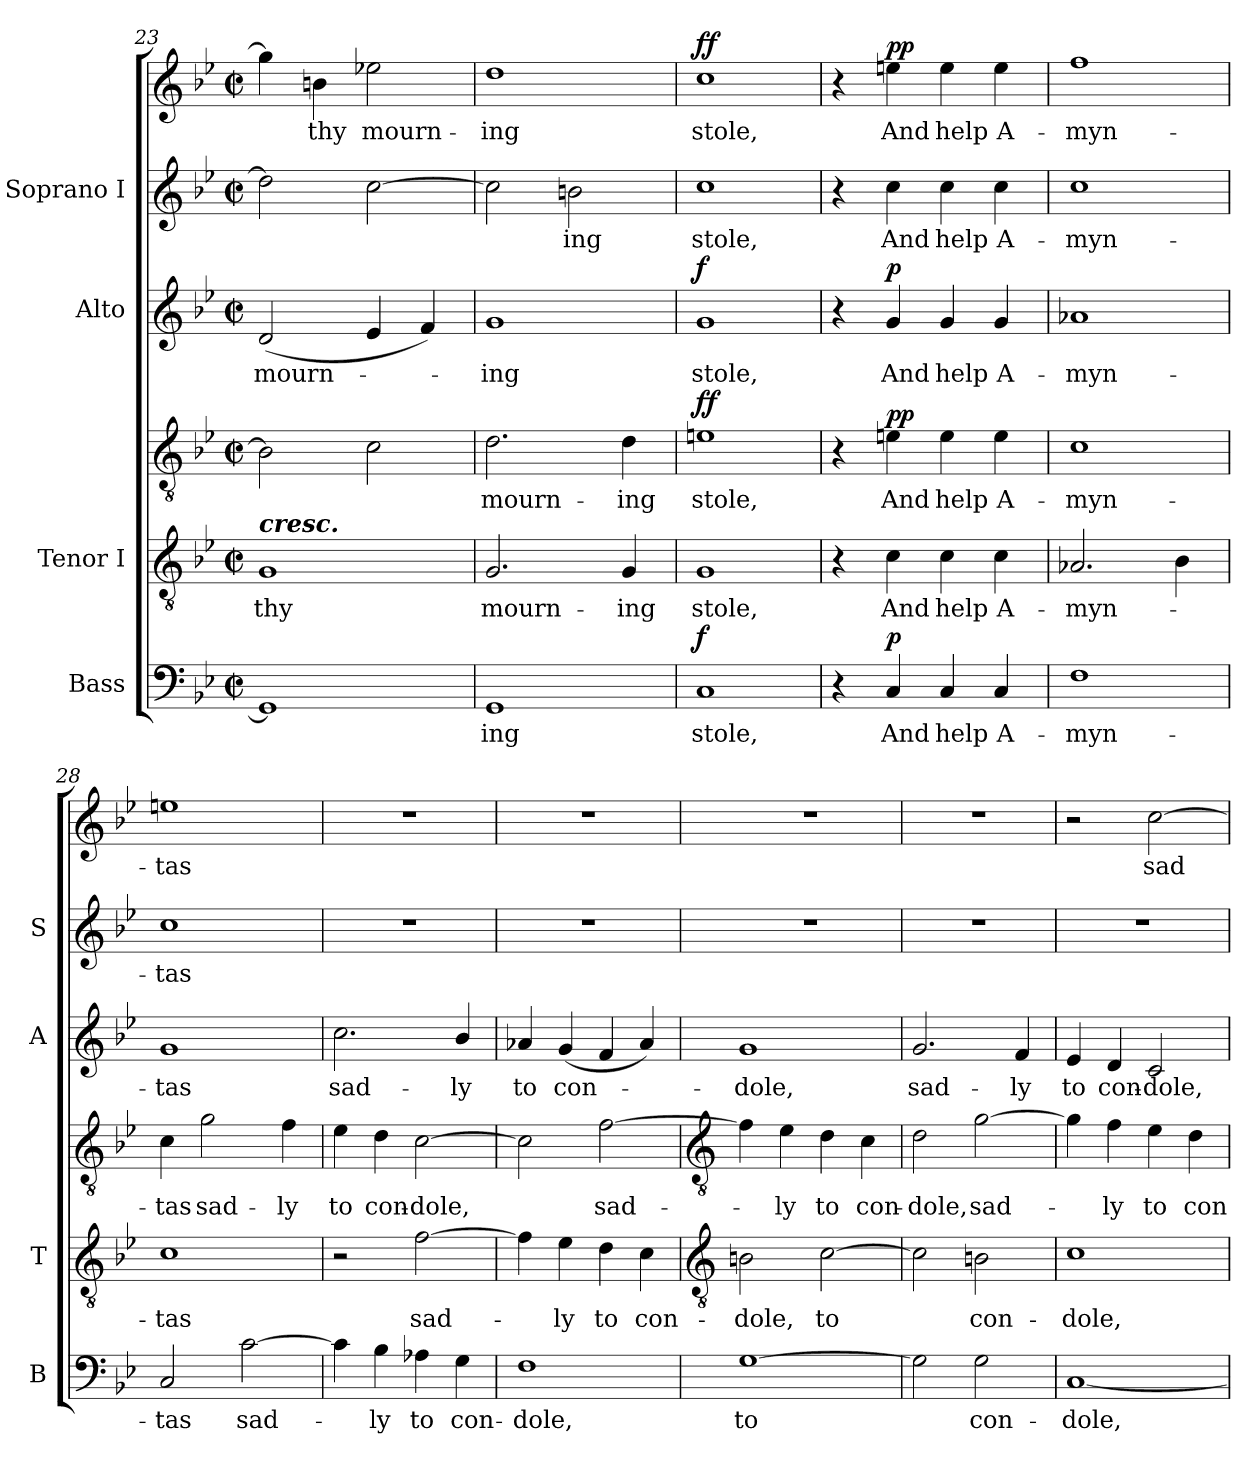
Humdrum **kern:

**kern	**text	**dynam	**kern	**text	**kern	**text	**dynam	**kern	**text	**dynam	**kern	**text	**kern	**text	**dynam
*part4	*part4	*part4	*part3	*part3	*part3	*part3	*part3	*part2	*part2	*part2	*part1	*part1	*part1	*part1	*part1
*staff6	*staff6	*staff6	*staff5	*staff5	*staff4	*staff4	*staff4/5	*staff3	*staff3	*staff3	*staff2	*staff2	*staff1	*staff1	*staff1/2
*I"Bass	*	*	*I"Tenor I	*	*	*	*	*I"Alto	*	*	*I"Soprano I	*	*	*	*
*I'B	*	*	*I'T	*	*	*	*	*I'A	*	*	*I'S	*	*	*	*
!!LO:LB:g=z
*clefF4	*	*	*clefGv2	*	*clefGv2	*	*	*clefG2	*	*	*clefG2	*	*clefG2	*	*
*k[b-e-]	*	*	*k[b-e-]	*	*k[b-e-]	*	*	*k[b-e-]	*	*	*k[b-e-]	*	*k[b-e-]	*	*
*B-:	*	*	*B-:	*	*B-:	*	*	*B-:	*	*	*B-:	*	*B-:	*	*
*M2/2	*	*	*M2/2	*	*M2/2	*	*	*M2/2	*	*	*M2/2	*	*M2/2	*	*
*met(c|)	*	*	*met(c|)	*	*met(c|)	*	*	*met(c|)	*	*	*met(c|)	*	*met(c|)	*	*
=23	=23	=23	=23	=23	=23	=23	=23	=23	=23	=23	=23	=23	=23	=23	=23
!	!	!	!LO:TX:a:Bi:t=cresc.	!	!	!	!	!	!	!	!	!	!	!	!
!	!	!	!	!LO:LY:b	!	!	!	!	!LO:LY:b	!	!	!	!	!	!
1GG]	.	.	1G	thy	2B]	.	.	(<2d	mourn-	.	2dd]	.	4gg]	.	.
!	!	!	!	!	!	!	!	!	!	!	!	!	!	!LO:LY:b	!
.	.	.	.	.	.	.	.	.	.	.	.	.	4bn	thy	.
!	!	!	!	!	!	!	!	!	!	!	!	!	!	!LO:LY:b	!
.	.	.	.	.	2c	.	.	4e-	.	.	[2cc	.	2ee-X	mourn-	.
.	.	.	.	.	.	.	.	4f)	.	.	.	.	.	.	.
=24	=24	=24	=24	=24	=24	=24	=24	=24	=24	=24	=24	=24	=24	=24	=24
!	!LO:LY:b	!	!	!LO:LY:b	!	!LO:LY:b	!	!	!LO:LY:b	!	!	!	!	!LO:LY:b	!
1GG	-ing	.	2.G	mourn-	2.d	mourn-	.	1g	ing	.	2cc]	.	1dd	-ing	.
!	!	!	!	!	!	!	!	!	!	!	!	!LO:LY:b	!	!	!
.	.	.	.	.	.	.	.	.	.	.	2bn	ing	.	.	.
!	!	!	!	!LO:LY:b	!	!LO:LY:b	!	!	!	!	!	!	!	!	!
.	.	.	4G	-ing	4d	-ing	.	.	.	.	.	.	.	.	.
=25	=25	=25	=25	=25	=25	=25	=25	=25	=25	=25	=25	=25	=25	=25	=25
!	!LO:LY:b	!LO:DY:b	!	!LO:LY:b	!	!LO:LY:b	!LO:DY:b=2	!	!LO:LY:b	!	!	!LO:LY:b	!	!LO:LY:b	!
!	!	!	!	!	!	!	!LO:DY:n=1:b	!	!	!LO:DY:b	!	!	!	!	!LO:DY:b=2
!	!	!	!	!	!	!	!	!	!	!	!	!	!	!	!LO:DY:n=1:b
1C	stole,	f	1G	stole,	1en	stole,	f f	1g	stole,	f	1cc	stole,	1cc	stole,	f f
=26	=26	=26	=26	=26	=26	=26	=26	=26	=26	=26	=26	=26	=26	=26	=26
4r	.	.	4r	.	4r	.	.	4r	.	.	4r	.	4r	.	.
!	!LO:LY:b	!LO:DY:b	!	!LO:LY:b	!	!LO:LY:b	!LO:DY:b=2	!	!LO:LY:b	!	!	!LO:LY:b	!	!LO:LY:b	!
!	!	!	!	!	!	!	!LO:DY:n=1:b	!	!	!LO:DY:b	!	!	!	!	!LO:DY:b=2
!	!	!	!	!	!	!	!	!	!	!	!	!	!	!	!LO:DY:n=1:b
4C	And	p	4c	-And	4en	And	p p	4g	And	p	4cc	-And	4een	And	p p
!	!LO:LY:b	!	!	!LO:LY:b	!	!LO:LY:b	!	!	!LO:LY:b	!	!	!LO:LY:b	!	!LO:LY:b	!
4C	help	.	4c	help	4e	help	.	4g	help	.	4cc	help	4ee	help	.
!	!LO:LY:b	!	!	!LO:LY:b	!	!LO:LY:b	!	!	!LO:LY:b	!	!	!LO:LY:b	!	!LO:LY:b	!
4C	A-	.	4c	A-	4e	A-	.	4g	A-	.	4cc	A-	4ee	A-	.
=27	=27	=27	=27	=27	=27	=27	=27	=27	=27	=27	=27	=27	=27	=27	=27
!	!LO:LY:b	!	!	!LO:LY:b	!	!LO:LY:b	!	!	!LO:LY:b	!	!	!LO:LY:b	!	!LO:LY:b	!
1F	-myn-	.	2.A-X	-myn-	1c	-myn-	.	1a-X	-myn-	.	1cc	-myn-	1ff	-myn-	.
.	.	.	4B-	.	.	.	.	.	.	.	.	.	.	.	.
=28	=28	=28	=28	=28	=28	=28	=28	=28	=28	=28	=28	=28	=28	=28	=28
!	!LO:LY:b	!	!	!LO:LY:b	!	!LO:LY:b	!	!	!LO:LY:b	!	!	!LO:LY:b	!	!LO:LY:b	!
2C	-tas	.	1c	tas	4c	tas	.	1g	-tas	.	1cc	tas	1een	-tas	.
!	!	!	!	!	!	!LO:LY:b	!	!	!	!	!	!	!	!	!
.	.	.	.	.	2g	sad-	.	.	.	.	.	.	.	.	.
!	!LO:LY:b	!	!	!	!	!	!	!	!	!	!	!	!	!	!
[2c	sad-	.	.	.	.	.	.	.	.	.	.	.	.	.	.
!	!	!	!	!	!	!LO:LY:b	!	!	!	!	!	!	!	!	!
.	.	.	.	.	4f	-ly	.	.	.	.	.	.	.	.	.
=29	=29	=29	=29	=29	=29	=29	=29	=29	=29	=29	=29	=29	=29	=29	=29
!	!	!	!	!	!	!LO:LY:b	!	!	!LO:LY:b	!	!	!	!	!	!
4c]	.	.	2r	.	4e-	to	.	2.cc	sad-	.	1r	.	1r	.	.
!	!LO:LY:b	!	!	!	!	!LO:LY:b	!	!	!	!	!	!	!	!	!
4B-	ly	.	.	.	4d	con-	.	.	.	.	.	.	.	.	.
!	!LO:LY:b	!	!	!LO:LY:b	!	!LO:LY:b	!	!	!	!	!	!	!	!	!
4A-X	to	.	[2f	sad-	[2c	-dole,	.	.	.	.	.	.	.	.	.
!	!LO:LY:b	!	!	!	!	!	!	!	!LO:LY:b	!	!	!	!	!	!
4G	con-	.	.	.	.	.	.	4b-/	-ly	.	.	.	.	.	.
=30	=30	=30	=30	=30	=30	=30	=30	=30	=30	=30	=30	=30	=30	=30	=30
!	!LO:LY:b	!	!	!	!	!	!	!	!LO:LY:b	!	!	!	!	!	!
1F	-dole,	.	4f]	.	2c]	.	.	4a-X	to	.	1r	.	1r	.	.
!	!	!	!	!LO:LY:b	!	!	!	!	!LO:LY:b	!	!	!	!	!	!
.	.	.	4e-	ly	.	.	.	(<4g	con-	.	.	.	.	.	.
!	!	!	!	!LO:LY:b	!	!LO:LY:b	!	!	!	!	!	!	!	!	!
.	.	.	4d	to	[2f	sad-	.	4f	.	.	.	.	.	.	.
!	!	!	!	!LO:LY:b	!	!	!	!	!	!	!	!	!	!	!
.	.	.	4c	con-	.	.	.	4a-)	.	.	.	.	.	.	.
!!LO:LB:g=z
=31	=31	=31	=31	=31	=31	=31	=31	=31	=31	=31	=31	=31	=31	=31	=31
*	*	*	*clefGv2	*	*clefGv2	*	*	*	*	*	*	*	*	*	*
!	!LO:LY:b	!	!	!LO:LY:b	!	!	!	!	!LO:LY:b	!	!	!	!	!	!
[1G	to	.	2Bn	-dole,	4f]	.	.	1g	dole,	.	1r	.	1r	.	.
!	!	!	!	!	!	!LO:LY:b	!	!	!	!	!	!	!	!	!
.	.	.	.	.	4e-	-ly	.	.	.	.	.	.	.	.	.
!	!	!	!	!LO:LY:b	!	!LO:LY:b	!	!	!	!	!	!	!	!	!
.	.	.	[2c	to	4d	to	.	.	.	.	.	.	.	.	.
!	!	!	!	!	!	!LO:LY:b	!	!	!	!	!	!	!	!	!
.	.	.	.	.	4c	con-	.	.	.	.	.	.	.	.	.
=32	=32	=32	=32	=32	=32	=32	=32	=32	=32	=32	=32	=32	=32	=32	=32
!	!	!	!	!	!	!LO:LY:b	!	!	!LO:LY:b	!	!	!	!	!	!
2G]	.	.	2c]	.	2d	dole,	.	2.g	sad-	.	1r	.	1r	.	.
!	!LO:LY:b	!	!	!LO:LY:b	!	!LO:LY:b	!	!	!	!	!	!	!	!	!
2G	con-	.	2Bn	con-	[2g	sad-	.	.	.	.	.	.	.	.	.
!	!	!	!	!	!	!	!	!	!LO:LY:b	!	!	!	!	!	!
.	.	.	.	.	.	.	.	4f	-ly	.	.	.	.	.	.
=33	=33	=33	=33	=33	=33	=33	=33	=33	=33	=33	=33	=33	=33	=33	=33
!	!LO:LY:b	!	!	!LO:LY:b	!	!	!	!	!LO:LY:b	!	!	!	!	!	!
[1C	-dole,	.	1c	-dole,	4g]	.	.	4e-	to	.	1r	.	2r	.	.
!	!	!	!	!	!	!LO:LY:b	!	!	!LO:LY:b	!	!	!	!	!	!
.	.	.	.	.	4f	-ly	.	4d	con-	.	.	.	.	.	.
!	!	!	!	!	!	!LO:LY:b	!	!	!LO:LY:b	!	!	!	!	!LO:LY:b	!
.	.	.	.	.	4e-	to	.	2c	-dole,	.	.	.	[2cc	sad-	.
!	!	!	!	!	!	!LO:LY:b	!	!	!	!	!	!	!	!	!
.	.	.	.	.	4d	con-	.	.	.	.	.	.	.	.	.
=	=	=	=	=	=	=	=	=	=	=	=	=	=	=	=
*-	*-	*-	*-	*-	*-	*-	*-	*-	*-	*-	*-	*-	*-	*-	*-
